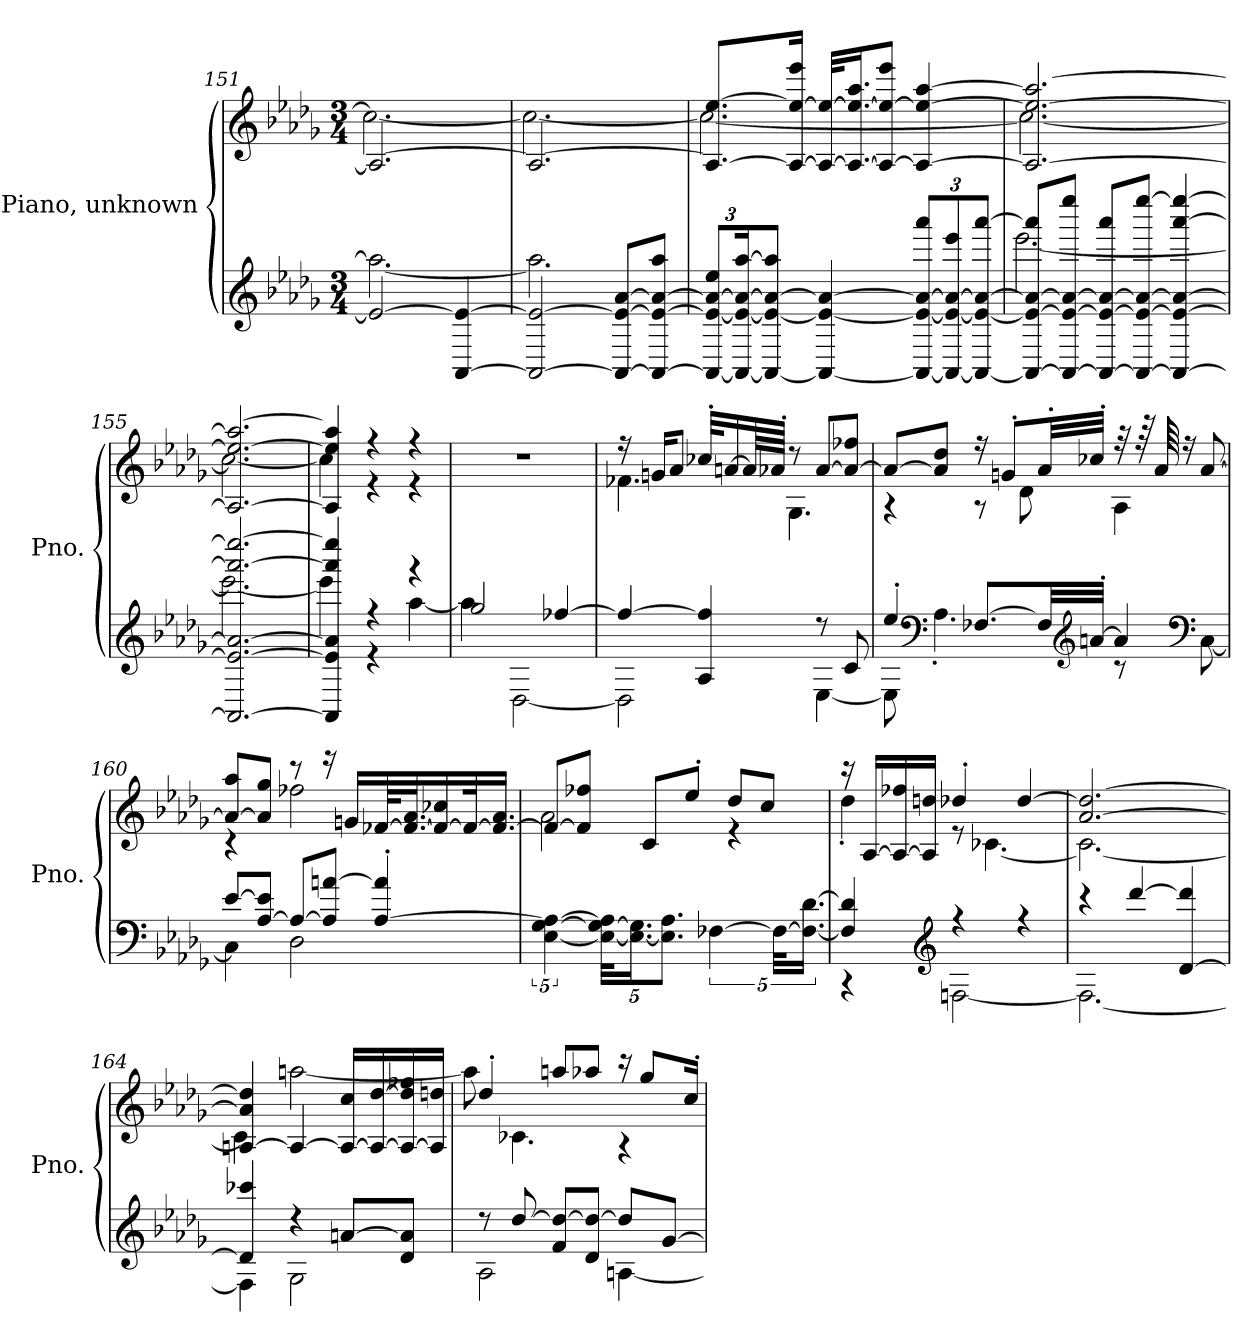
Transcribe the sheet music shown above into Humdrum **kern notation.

**kern	**kern
*part1	*part1
*staff2	*staff1
*I"Piano, unknown	*
*I'Pno.	*
*clefG2	*clefG2
*k[b-e-a-d-g-]	*k[b-e-a-d-g-]
*M3/4	*M3/4
=151	=151
*^	*^
2e-/_	2.aa-\_	2.A-/_	2.cc\_
[4AA-/ 4e-/_	.	.	.
=152	=152	=152	=152
2AA-/_ 2e-/_	2.aa-\]	2.A-/_	2.cc\_
8AA-/_ 8e-/_ [8a-/L	.	.	.
8AA-/_ 8e-/_ 8a-/_ 8aa-/J	.	.	.
*v	*v	*	*
!!LO:LB:g=z	!!
=153	=153	=153
*Xbrackettup	*	*
12AA-/_ 12e-/_ 12a-/_ 12ee-/L	8.A-/_ [8.ee-/L	2.cc\_
24AA-/_ 24e-/_ 24a-/_ [24aa-/K	.	.
8AA-/_ 8e-/_ 8a-/_ 8aa-/]J	.	.
.	16A-/_ 16ee-/_ 16eee-/Jk	.
4AA-/_ 4e-/_ 4a-/_	32A-/_ 32ee-/_KLL	.
.	16.A-/_ 16.ee-/_ 16.aa-/J	.
.	8A-/_ 8ee-/_ 8eee-/J	.
12AA-/_ 12e-/_ 12a-/_ 12aaa-/L	4A-/_ 4ee-/_ [4aa-/	.
12AA-/_ 12e-/_ 12a-/_ 12eee-/	.	.
12AA-/_ 12e-/_ 12a-/_ [12aaa-/J	.	.
=154	=154	=154
*^	*	*
8AA-/_ 8e-/_ 8a-/_ 8aaa-/]L	[2.eee-\	2.A-/_ 2.ee-/_ 2.aa-/_	2.cc\_
8AA-/_ 8e-/_ 8a-/_ 8eeee-/J	.	.	.
8AA-/_ 8e-/_ 8a-/_ 8aaa-/L	.	.	.
8AA-/_ 8e-/_ 8a-/_ [8eeee-/J	.	.	.
4AA-/_ 4e-/_ 4a-/_ [4aaa-/ 4eeee-/_	.	.	.
=155	=155	=155	=155
2.AA-/_ 2.e-/_ 2.a-/_ 2.aaa-/_ 2.eeee-/_	2.eee-\_	2.A-/_ 2.ee-/_ 2.aa-/_	2.cc\_
=156	=156	=156	=156
4AA-/] 4e-/] 4a-/] 4aaa-/] 4eeee-/]	4eee-\]	4A-/] 4ee-/] 4aa-/]	4cc\]
4r	4r	4r	4r
4r	[4aa-\	4r	4r
*	*	*v	*v
=157	=157	=157
2gg-/	4aa-\]	2.r
.	[2D-\	.
[4ff-X/	.	.
!!LO:LB:g=z
=158	=158	=158
*	*	*^
4ff-/_	2D-\]	16r	4.f-X\
.	.	16gn/KL	.
.	.	8a-/J	.
4A-/ 4ff-/]	.	32cc-X'/KLL	.
.	.	[16an/	.
.	.	64a/LL]	.
.	.	64a-X'/JJJJ	.
.	.	8r	4.G-\
8r	[4E-\	[8a-/L	.
8c/	.	8a-/_ 8ff-X/J	.
=159	=159	=159	=159
4ee-'/	8E-\]	8a-/L_	4r
*clefF4	*	*	*
.	4.A-'\	8a-/] 8dd-/J	.
[8.F-X/L	.	16r	8r
.	.	8gn'/L	.
.	.	.	8d-\
32F-/LL]	.	32a-'/LL	.
*clefG2	*	*	*
[32an'/JJJ	.	32cc-X'/JJJ	.
4a/]	8r	32r	4A-\
.	.	64r	.
.	.	64a-/	.
.	.	16r	.
*clefF4	*	*	*
.	[8C\	[8a-/	.
!!LO:PB:g=z	!!
=160	=160	=160	=160
[8e-/L	4C\]	8a-/_ 8aa-/L	4r
[8A-/ 8e-/]J	.	8a-/] 8gg-/J	.
8A-/L_	2D-\	8r	2ff-X\
8A-/] [8an/J	.	16r	.
.	.	16gn/LL	.
[4A-/' 4a/]'	.	[64f-X/KL	.
.	.	32.f-/_ 32.a-/J	.
.	.	16f-/_ 16cc-X/	.
.	.	32f-/K_	.
.	.	16.f-/_ 16.a-/JJ	.
*v	*v	*	*
=161	=161	=161
*brackettup	*	*
[5E-\ [5G-\ 5A-\_	8f-/L_	2a-\
.	8f-/] 8ff-X/J	.
40E-\_ 40G-\_ 40A-\]KLL	.	.
20.E-\_ 20.G-\]J	.	.
.	8c/L	.
10.E-\] 10.A-\J	.	.
.	8ee-'/J	.
[5F-X\	.	.
.	8dd-/L	4r
.	8cc/J	.
40F-\KLL_	.	.
20.F-\_ [20.d-\JJ	.	.
=162	=162	=162
*^	*	*
4F-/] 4d-/]	4r	16r	4dd-'\
.	.	[16A-/LL	.
.	.	16A-/_ 16ff-X/	.
.	.	16A-/] 16ddn/JJ	.
*clefG2	*	*	*
4r	[2Fn\	4dd-X'/	8r
.	.	.	[4.c-X\
4r	.	[4dd-/	.
!!LO:LB:g=z	!!
=163	=163	=163	=163
4r	2.F\_	[2.a-/ 2.dd-/_	2.c-\_
[4ddd-/	.	.	.
[4d-/ 4ddd-/]	.	.	.
=164	=164	=164	=164
4d-/] 4ccc-X/	4F\]	[4An/ 4a-/] 4dd-/]	4c-\]
4r	2G-\	4A/_	[2aan\
[8an/L	.	16A/_ 16cc/LL	.
.	.	16A/_ [16dd-/	.
8d-/ 8a/]J	.	16A/_ 16dd-/] 16ff-X/	.
.	.	16A/] 16ddn/JJ	.
=165	=165	=165	=165
8r	2A-\	4dd-'/	8aa\]
[8dd-/	.	.	4.c-X\
8f/ 8dd-/_L	.	8aan/L	.
8d-/ 8dd-/_J	.	8aa-X/J	.
8dd-/L]	[4An\	16r	4r
.	.	8gg-/L	.
[8g-/J	.	.	.
.	.	16cc'/Jk	.
*v	*v	*	*
*	*v	*v
=	=
*-	*-
